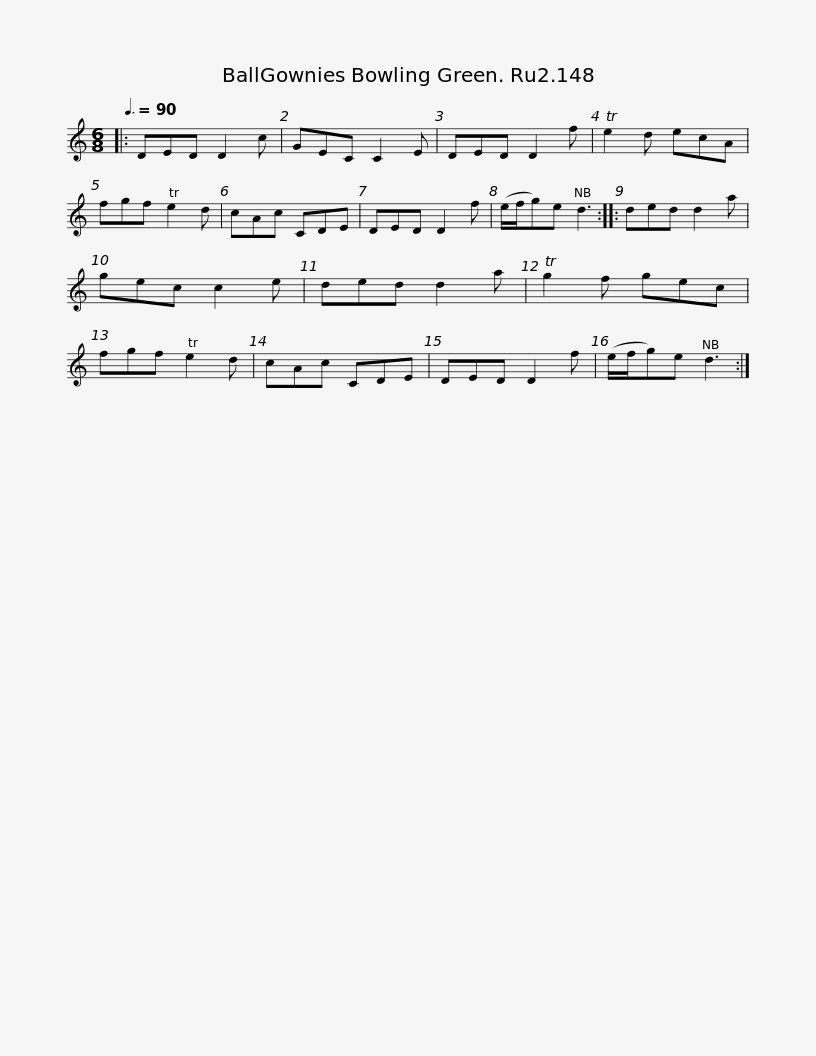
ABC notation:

X:1
L:1/8
Q:3/8=90
M:6/8
I:linebreak $
K:C
V:1 treble
V:1
|: DED D2 c | GEC C2 E | DED D2 f | Te2 d ecA | fgf Te2 d | %5
 cAc CDE | DED D2 f | (e/f/g)e d3 ::$ ded d2 a | gec c2 e | %10
 ded d2 a | Tg2 f gec | fgf Te2 d | cAc CDE | DED D2 f | %15
 (e/f/g)e d3 :| %16
